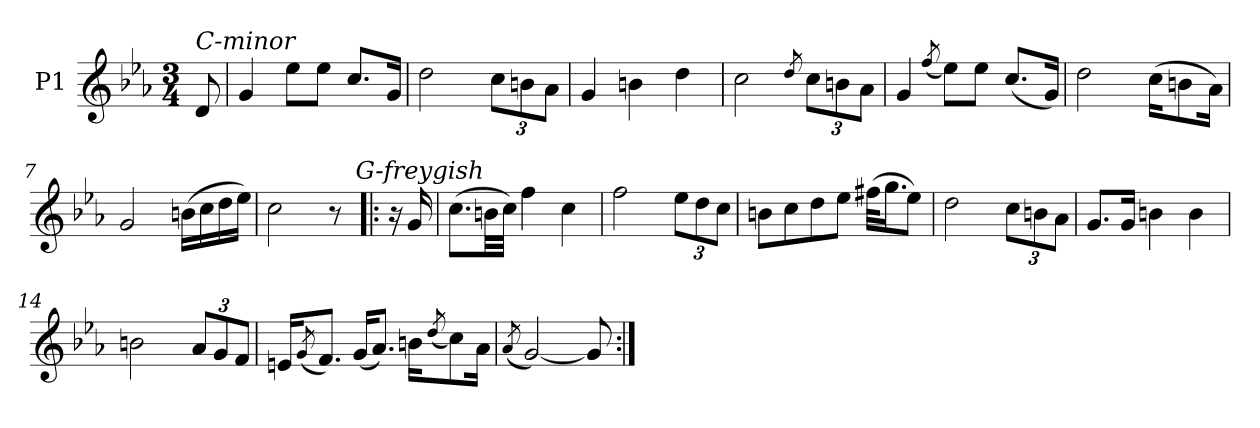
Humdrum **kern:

**kern
*part1
*staff1
*I"P1
*clefG2
*k[b-e-a-]
*c:
*M3/4
=
!LO:TX:a:i:t=C-minor
8d
=1
4g
8ee-L
8ee-J
8.ccL
16gJk
=2
2dd
12ccL
12bn
12a-J
=3
4g
4bn
4dd
=4
2cc
8qdd/
12ccL
12bn
12a-J
=5
4g
(8qff/
8ee-L)
8ee-J
(8.ccL
16gJk)
=6
2dd
(16ccKL
8bn
16a-Jk)
=7
2g
(16bnLL
16cc
16dd
16ee-JJ)
=
2cc
8r
!LO:TX:a:i:t=G-freygish
=8!|:
16r
16g
=9
(8.ccL
32bnLL
32ccJJJ)
4ff
4cc
=10
2ff
12ee-L
12dd
12ccJ
=11
8bnL
8cc
8dd
8ee-J
(32ff#XKLL
16.ggJ
8ee-J)
=12
2dd
12ccL
12bn
12a-J
=13
8.gL
16gJk
4bn
4b
=14
2bn
12a-L
12g
12fJ
=15
16enKL
(8qg/
8.fJ)
(16gKL
8.a-J)
16bnKL
(8qdd/
8cc)
16a-Jk
=16
(8qa-/
[2g)
8g]
=:|!
*-
